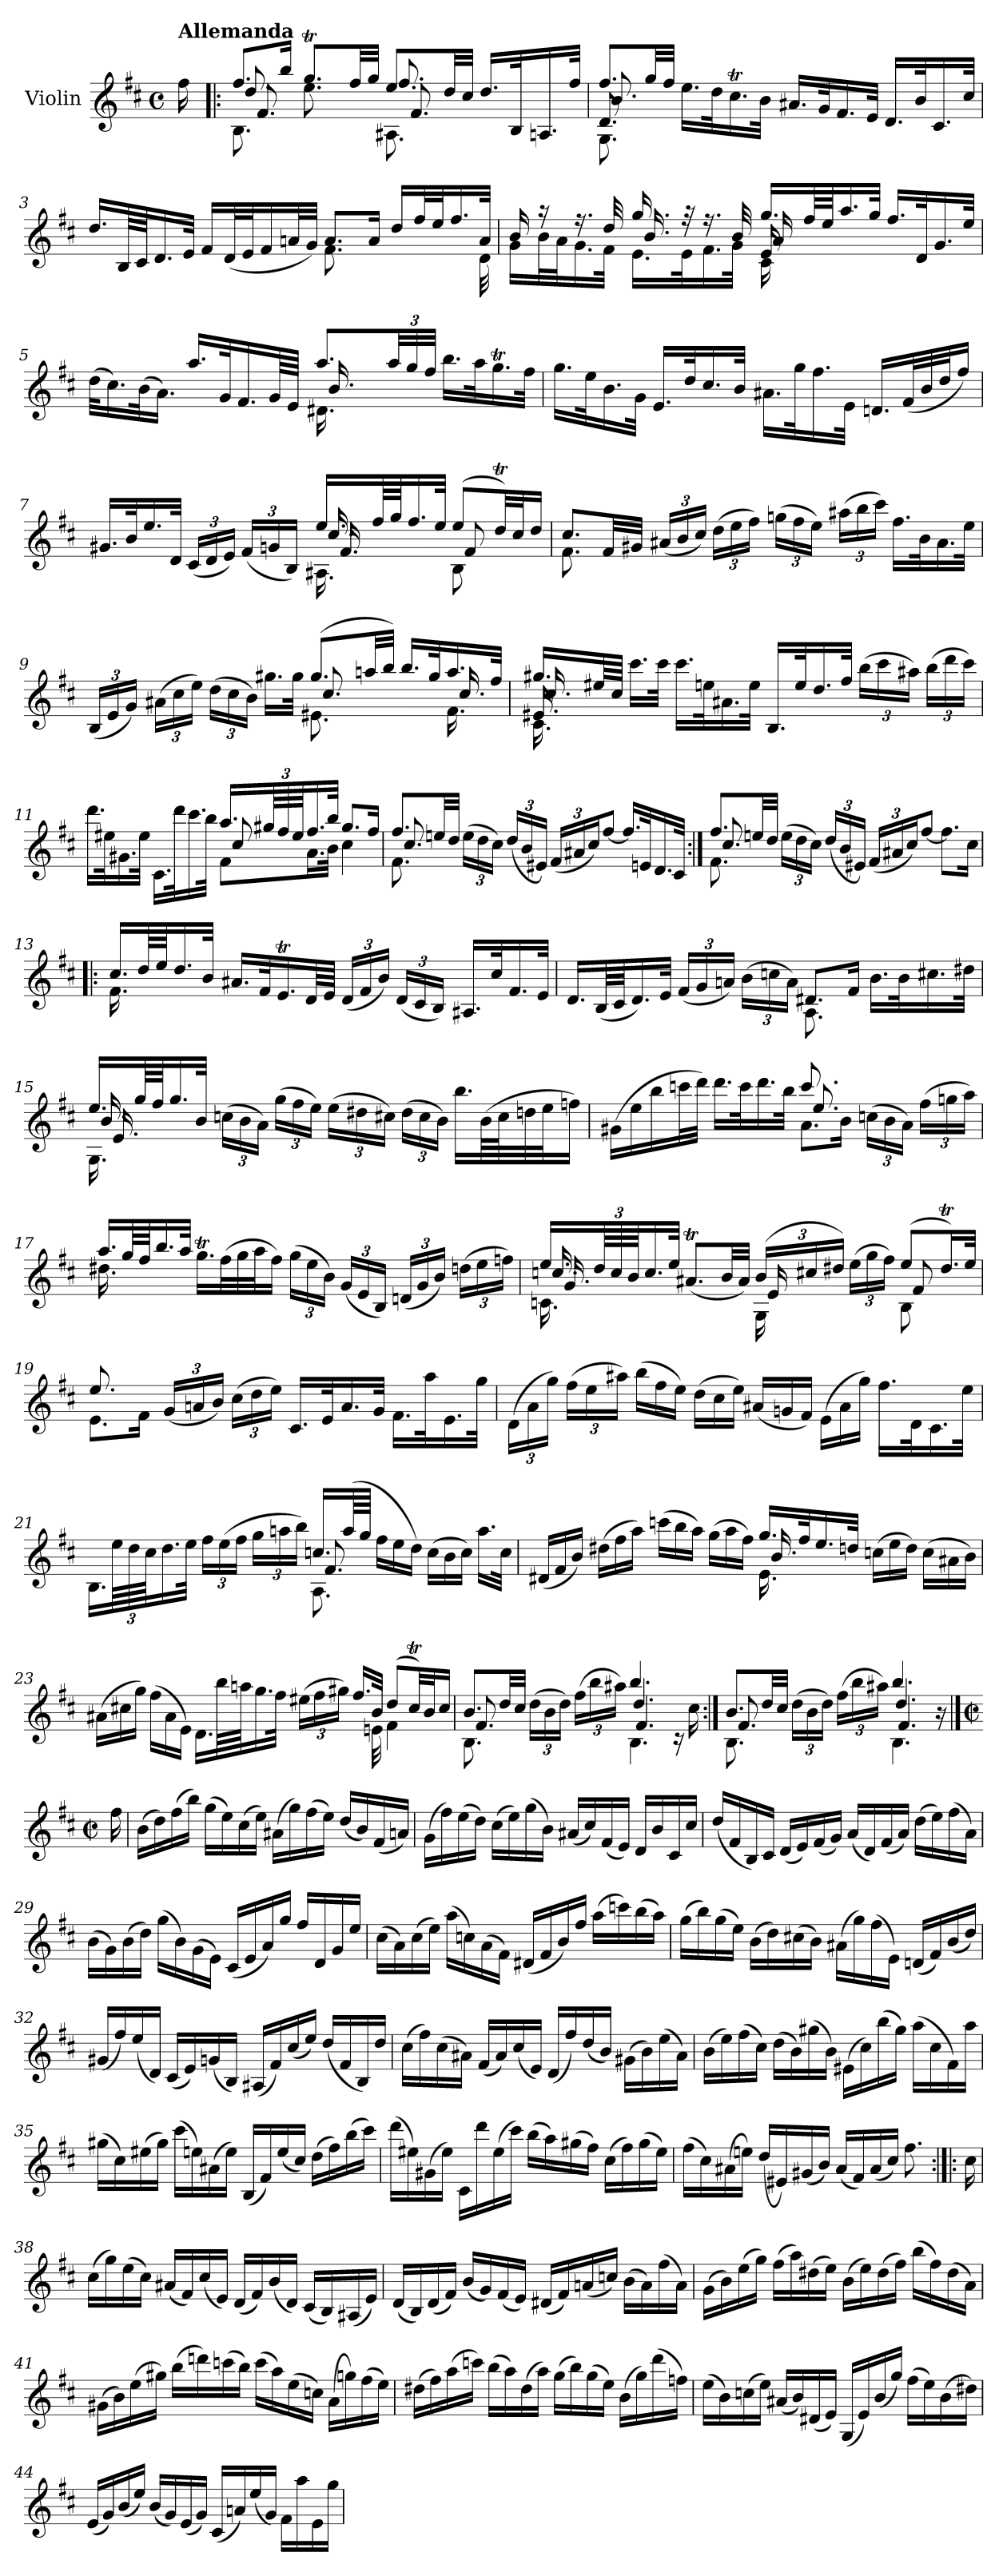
**kern
*part1
*staff1
*I"Violin
*I'Vln.
*clefG2
*k[f#c#]
*M4/4
*met(c)
=
!LO:TX:a:B:t=Allemanda
16ff#\
=1!|:
*^
*	*^
*	*	*^
8.ff#/L	8.B\	8.dd/	8.f#/
16bb/Jk	16ryy	16ryy	16ryy
8.ggT/L	8.ee\	4ryy	4ryy
32ff#/LL	16ryy	.	.
32gg/JJJ	.	.	.
8.ee/L	8.A#X\	8.ff#/	8.f#/
32dd/LL	16ryy	16ryy	16ryy
32cc#/JJJ	.	.	.
16.dd/LL	4ryy	4ryy	4ryy
32B/K	.	.	.
16.An/	.	.	.
32ff#/JJk	.	.	.
=2	=2	=2	=2
8.ff#/L	8.G\	8.b/	8.d/
32gg/LL	16ryy	16ryy	16ryy
32ff#/JJJ	.	.	.
16.ee\LL	4ryy	4ryy	4ryy
32dd\K	.	.	.
16.cc#t\	.	.	.
32b\JJk	.	.	.
16.a#X/LL	2ryy	2ryy	2ryy
32g/K	.	.	.
16.f#/	.	.	.
32e/JJk	.	.	.
16.d/LL	.	.	.
32b/K	.	.	.
16.c#/	.	.	.
32cc#/JJk	.	.	.
*	*v	*v	*v
=3	=3
16.dd/LL	2ryy
64B/LL	.
64c#/JJ	.
16.d/	.
32e/JJk	.
16f#/LL	.
(32d/L	.
32e/J	.
16f#/	.
32an/L	.
32g/JJJ)	.
8.a/L	8.f#\
16a/Jk	16ryy
16dd/LL	8ryy
32ff#/L	.
32ee/J	.
16.ff#/	16.ryy
32a/JJk	32d\
!!LO:LB:g=z	!!
=4	=4
*^	*^
16b/	16g\LL	4ryy	2ryy
16r	32b\L	.	.
.	32a\J	.	.
16.r	16.g\	.	.
32dd/	32f#\JJk	.	.
16.gg/	16.e\LL	16.b/	.
32r	32e\K	32ryy	.
16.r	16.f#\	8ryy	.
32b/	32g\JJk	.	.
16.gg/LL	16c#\	16a/	16e/
.	16ryy	16ryy	16ryy
64ff#/LL	.	.	.
64ee/JJ	.	.	.
16.aa/	8ryy	8ryy	8ryy
32gg/JJk	.	.	.
16.ff#/LL	4ryy	4ryy	4ryy
32d/K	.	.	.
16.g/	.	.	.
32ee/JJk	.	.	.
*	*	*v	*v
=5	=5	=5
(>32dd\KLL	2ryy	2ryy
16.cc#\)	.	.
(>32b\K	.	.
16.a\JJ)	.	.
16.aa/LL	.	.
32g/K	.	.
16.f#/	.	.
64g/LL	.	.
64e/JJJJ	.	.
8.aa/L	16.d#X\	16.b/
.	32ryy	32ryy
.	8ryy	8ryy
*Xbrackettup	*	*
48aa/LL	.	.
48gg/	.	.
48ff#/JJJ	.	.
16.bb\LL	4ryy	4ryy
32aa\K	.	.
16.ggT\	.	.
32ff#\JJk	.	.
*v	*v	*v
=6
16.gg\LL
32ee\K
16.b\
32g\JJk
16.e/LL
32dd/K
16.cc#/
32b/JJk
16.a#X\LL
32gg\K
16.ff#\
32e\JJk
16.dn/LL
(32f#/L
32b/
32dd/J
16ff#/JJ)
!!LO:LB:g=z
=7
*^
*	*^
*	*	*^
16.g#X/LL	2ryy	2ryy	2ryy
32b/K	.	.	.
16.ee/	.	.	.
32d/JJk	.	.	.
(24c#/LL	.	.	.
24d/	.	.	.
24e/JJ)	.	.	.
(24f#/LL	.	.	.
24gn/	.	.	.
24B/JJ)	.	.	.
16.ee/LL	16.A#X\	16.cc#/	16.f#/
64ff#/LL	32ryy	32ryy	32ryy
64gg/JJ	.	.	.
16.ff#/	8ryy	8ryy	8ryy
32ee/JJk	.	.	.
(8ee/L	8B\	8f#/	8ryy
32ddT/LL)	8ryy	8ryy	8ryy
32cc#/J	.	.	.
16dd/JJ	.	.	.
*	*v	*v	*v
=8	=8
8.cc#/L	8.f#\
32f#/LL	16ryy
32g#X/JJJ	.
(24a#X/LL	4ryy
24b/	.
24cc#/JJ)	.
(>24dd\LL	.
24ee\	.
24ff#\JJ)	.
(>24ggn\LL	2ryy
24ff#\	.
24ee\JJ)	.
(>24aa#X\LL	.
24bb\	.
24ccc#\JJ)	.
16.ff#\LL	.
32b\K	.
16.a#\	.
32ee\JJk	.
!!LO:LB:g=z	!!
=9	=9
*	*^
(24B/LL	2ryy	2ryy
24e/	.	.
24g/JJ)	.	.
(>24a#X\LL	.	.
24cc#\	.	.
24ee\JJ)	.	.
(>24dd\LL	.	.
24cc#\	.	.
24b\JJ)	.	.
16.gg#X\LL	.	.
32gg#\JJk	.	.
(8.gg#/L	8.e#X\	8.cc#/
32aan/LL	16ryy	16ryy
32bb/JJJ)	.	.
16.bb/LL	8ryy	8ryy
32gg#/K	.	.
16.aa/	16.f#\	16.cc#/
32ff#/JJk	32ryy	32ryy
=10	=10	=10
*	*	*^
16.gg#X/LL	16.cc#/	16.e#X/	16.c#\
64ee#X/LL	32ryy	32ryy	32ryy
64cc#/JJJJ	.	.	.
16.ccc#\LL	8ryy	8ryy	8ryy
32ccc#\JJk	.	.	.
16.ccc#\LL	4ryy	4ryy	4ryy
32een\K	.	.	.
16.a#X\	.	.	.
32ee\JJk	.	.	.
16.B/LL	2ryy	2ryy	2ryy
32ee/K	.	.	.
16.dd/	.	.	.
32ff#/JJk	.	.	.
(>24bb\LL	.	.	.
24ccc#\	.	.	.
24aa#X\JJ)	.	.	.
(>24bb\LL	.	.	.
24ddd\	.	.	.
24ccc#\JJ)	.	.	.
*	*	*v	*v
!!LO:LB:g=z
=11	=11	=11
16.ddd\LL	2ryy	2ryy
32ee#X\K	.	.
16.g#X\	.	.
32ee#\JJk	.	.
16.c#\LL	.	.
32ddd\K	.	.
16.ccc#\	.	.
32bb\JJk	.	.
16.aa/LL	8f#\L	8cc#/
96gg#X/LL	.	.
96ff#/	.	.
96ee#/JJ	.	.
16.ff#/	16.a\L	8ryy
32bb/JJk	32b\JJk	.
8.gg#/L	4cc#\	4ryy
16ff#/Jk	.	.
=12	=12	=12
8.ff#/L	8.f#\	8.cc#/
32een/LL	16ryy	16ryy
32dd/JJJ	.	.
(>24ee\LL	4ryy	4ryy
24dd\	.	.
24cc#\JJ)	.	.
(24dd/LL	.	.
24b/	.	.
24e#X/JJ)	.	.
(24f#/LL	2ryy	2ryy
24a#X/	.	.
24cc#/J)	.	.
[8ff#/J	.	.
16.ff#/LL]	.	.
32en/K	.	.
16.d/	.	.
32c#/JJk	.	.
=12X1:|!	=12X1:|!	=12X1:|!
8.ff#/L	8.f#\	8.cc#/
32een/LL	16ryy	16ryy
32dd/JJJ	.	.
(>24ee\LL	4ryy	4ryy
24dd\	.	.
24cc#\JJ)	.	.
(24dd/LL	.	.
24b/	.	.
24e#X/JJ)	.	.
(24f#/LL	2ryy	2ryy
24a#X/	.	.
24cc#/J)	.	.
[8ff#/J	.	.
8.ff#\L]	.	.
16cc#\Jk	.	.
*	*v	*v
!!LO:LB:g=z
=13!|:	=13!|:
16.cc#/LL	16.f#\
64dd/LL	32ryy
64ee/JJ	.
16.dd/	8ryy
32b/JJk	.
16.a#X/LL	4ryy
32f#/K	.
16.eT/	.
64d/LL	.
64e/JJJJ	.
(24d/LL	2ryy
24f#/	.
24b/JJ)	.
(24d/LL	.
24c#/	.
24B/JJ)	.
16.A#X/LL	.
32cc#/K	.
16.f#/	.
32e/JJk	.
=14	=14
16.d/LL	2ryy
(64B/LL	.
64c#/JJ	.
16.d/)	.
32e/JJk	.
(24f#/LL	.
24g/	.
24an/JJ)	.
(>24b\LL	.
24ccn\	.
24a\JJ)	.
8.d#X/L	8.A\
16f#/Jk	16ryy
16.b\LL	4ryy
32b\K	.
16.cc#X\	.
32dd#X\JJk	.
!!LO:LB:g=z	!!
=15	=15
*^	*^
16.ee/LL	16.G\	16.b/	16.e/
64gg/LL	32ryy	32ryy	32ryy
64ff#/JJ	.	.	.
16.gg/	8ryy	8ryy	8ryy
32b/JJk	.	.	.
(>24ccn\LL	4ryy	4ryy	4ryy
24b\	.	.	.
24a\JJ)	.	.	.
(>24gg\LL	.	.	.
24ff#\	.	.	.
24ee\JJ)	.	.	.
(>24ee\LL	2ryy	2ryy	2ryy
24dd#X\	.	.	.
24cc#X\JJ)	.	.	.
(>24dd#\LL	.	.	.
24cc#\	.	.	.
24b\JJ)	.	.	.
16.bb\LL	.	.	.
(>64b\LL	.	.	.
64cc#\J	.	.	.
32ddn\	.	.	.
32ee\J	.	.	.
16ffn\JJ)	.	.	.
*	*	*v	*v
=16	=16	=16
2ryy	(>16g#X\LL	2ryy
.	16ee\	.
.	16bb\	.
.	32cccn\L	.
.	32ddd\JJJ)	.
.	16.ddd\LL	.
.	32ccc\K	.
.	16.ddd\	.
.	32bb\JJk	.
8.ccc/	8.a\L	8.ee/
16ryy	16b\Jk	16ryy
4ryy	(>24ccn\LL	4ryy
.	24b\	.
.	24a\JJ)	.
.	(>24ff#\LL	.
.	24ggn\	.
.	24aa\JJ)	.
*	*v	*v
!!LO:LB:g=z
=17	=17
16.aa/LL	16.dd#X\
64gg/LL	32ryy
64ff#/JJ	.
16.bb/	8ryy
32aa/JJk	.
16.ggT\LL	4ryy
(>32ff#\L	.
32gg\	.
32aa\J	.
16ff#\JJ)	.
(>24gg\LL	2ryy
24ee\	.
24b\JJ)	.
(24g/LL	.
24e/	.
24B/JJ)	.
(24dn/LL	.
24g/	.
24b/JJ)	.
(>24ddn\LL	.
24ee\	.
24ffn\JJ)	.
=18	=18
*^	*^
16.ee/LL	16.cn\	16.ccn/	16.g/
96dd/LL	32ryy	32ryy	32ryy
96cc/	.	.	.
96b/JJ	.	.	.
16.cc/	8ryy	8ryy	8ryy
32ee/JJk	.	.	.
(8.a#Xt/L	4ryy	4ryy	4ryy
32b/LL	.	.	.
32a#/JJJ)	.	.	.
(24b/LL	16G\	16e/	2ryy
24cc#X/	.	.	.
.	16ryy	16ryy	.
24dd#X/JJ)	.	.	.
(>24ee\LL	8ryy	8ryy	.
24gg\	.	.	.
24ff#\JJ)	.	.	.
(8ee/L	8B\	8f#/	.
16.dd#t/L)	8ryy	8ryy	.
32ee/JJk	.	.	.
*	*v	*v	*v
!!LO:LB:g=z
=19	=19
8.ee/	8.e\L
16ryy	16f#\Jk
4ryy	(24g/LL
.	24an/
.	24b/JJ)
.	(>24cc#\LL
.	24dd\
.	24ee\JJ)
2ryy	16.c#/LL
.	32e/K
.	16.a/
.	32g/JJk
.	16.f#\LL
.	32aa\K
.	16.e\
.	32gg\JJk
*v	*v
=20
(24d\LL
24a\
24gg\JJ)
(24ff#\LL
24ee\
24aa#X\JJ)
*Xtuplet
(24bb\LL
24ff#\
24ee\JJ)
(24dd\LL
24cc#\
24ee\JJ)
(24a#X/LL
24gn/
24f#/JJ)
(24e\LL
24a#\
24gg\JJ)
16.ff#\LL
32d\K
16.c#\
32ee\JJk
!!LO:LB:g=z
=21
*^
*	*^
2ryy	16.B\LL	2ryy
*	*tuplet	*
.	96ee\LL	.
.	96dd\	.
.	96cc#\JJ	.
.	16.dd\	.
.	32ee\JJk	.
.	24ff#\LL	.
.	(>24ee\	.
.	24ff#\JJ	.
.	24gg\LL	.
.	24aan\	.
.	24bb\JJ)	.
16.ccn/LL	8.A\	8.f#/
(64aa/LL	.	.
64gg/JJJJ	.	.
24ff#\LL	.	.
24ee\	.	.
.	16ryy	16ryy
24dd\JJ)	.	.
(>24cc\LL	4ryy	4ryy
24b\	.	.
24cc\JJ)	.	.
16.aa\LL	.	.
32cc\JJk	.	.
=22	=22	=22
*Xtuplet	*	*
(24d#X/LL	2ryy	2ryy
24f#/	.	.
24b/JJ)	.	.
(>24dd#X\LL	.	.
24ff#\	.	.
24aa\JJ)	.	.
(>24cccn\LL	.	.
24bb\	.	.
24aa\JJ)	.	.
(>24gg\LL	.	.
24aa\	.	.
24ff#\JJ)	.	.
16.gg/LL	16.e\	16.b/
32ff#/K	32ryy	32ryy
16.ee/	8ryy	8ryy
32ddn/JJk	.	.
4ryy	(>24ccn\LL	4ryy
.	24ee\	.
.	24dd\JJ)	.
.	(>24cc\LL	.
.	24a#X\	.
.	24b\JJ)	.
*	*v	*v
!!LO:LB:g=z
=23	=23
(>24a#X\LL	2ryy
24cc#X\	.
24gg\JJ)	.
(>24ff#\LL	.
24a#\	.
24e\JJ)	.
16.d\LL	.
64bb\LL	.
64aan\JJ	.
16.gg\	.
32ff#\JJk	.
*tuplet	*
(>24ee#X\LL	8ryy
24ff#\	.
24gg#X\JJ)	.
16.ff#/LL	16.ryy
32b/JJk	32en\
(8dd/L	4f#\
32cc#t/LL)	.
32b/J	.
16cc#/JJ	.
=24	=24
*^	*^
8.b/L	8.B\	8.f#/	2ryy
32dd/LL	16ryy	16ryy	.
32cc#/JJJ	.	.	.
(>24dd\LL	4ryy	4ryy	.
24b\	.	.	.
24dd\JJ)	.	.	.
(>24ff#\LL	.	.	.
24bb\	.	.	.
24aa#X\JJ)	.	.	.
4.bb/	4.B\	4.dd/	4.f#/
16rc	8ryy	8ryy	8ryy
16cc#\	.	.	.
=25:|!	=25:|!	=25:|!	=25:|!
8.b/L	8.B\	8.f#/	2ryy
32dd/LL	16ryy	16ryy	.
32cc#/JJJ	.	.	.
(>24dd\LL	4ryy	4ryy	.
24b\	.	.	.
24dd\JJ)	.	.	.
(>24ff#\LL	.	.	.
24bb\	.	.	.
24aa#X\JJ)	.	.	.
4.bb/	4.B\	4.dd/	4.f#/
16r	16ryy	16ryy	16ryy
*v	*v	*v	*v
!!LO:PB:g=z
==25X2
*M2/2
*met(c|)
*^
*	*^
*	*	*^
!LO:TX:a:B:t=Double	!	!	!
*v	*v	*v	*v
16ff#\
=26
(16b\LL
16dd\)
(16ff#\
16bb\JJ)
(16gg\LL
16ee\)
(16cc#\
16ee\JJ)
(16a#X\LL
16gg\)
(16ff#\
16ee\JJ)
(16dd/LL
16b/)
(16f#/
16an/JJ)
=27
(16g\LL
16ff#\)
(16ee\
16dd\JJ)
(16cc#\LL
16ee\)
(16gg\
16b\JJ)
(16a#X/LL
16cc#/)
(16f#/
16e/JJ)
16d/LL
16b/
16c#/
16cc#/JJ
=28
(16dd/LL
16f#/
16B/)
16c#/JJ
(16d/LL
16e/)
(16f#/
16g/JJ)
(16a/LL
16d/)
(16f#/
16a/JJ)
(16dd\LL
16ee\)
(16ff#\
16a\JJ)
!!LO:LB:g=z
=29
(16b\LL
16g\)
(16b\
16dd\JJ)
(16gg\LL
16b\)
(16g\
16e\JJ)
(16c#/LL
16e/
16a/)
16gg/JJ
16ff#/LL
16d/
16g/
16ee/JJ
=30
(16cc#\LL
16a\)
(16cc#\
16ee\JJ)
(16aa\LL
16ccn\)
(16a\
16f#\JJ)
(16d#X/LL
16f#/
16b/)
16ff#/JJ
(16aa\LL
16cccn\)
(16bb\
16aa\JJ)
=31
(16gg\LL
16bb\)
(16gg\
16ee\JJ)
(16b\LL
16dd\)
(16cc#X\
16b\JJ)
(16a#X\LL
16gg\)
(16ff#\
16e\JJ)
(16dn/LL
16f#/)
(16b/
16dd/JJ)
!!LO:LB:g=z
=32
(16g#X/LL
16ff#/)
(16ee/
16d/JJ)
(16c#/LL
16e/)
(16gn/
16B/JJ)
(16A#X/LL
16f#/)
(16cc#/
16ee/JJ)
(16dd/LL
16f#/
16B/)
16dd/JJ
=33
(16cc#\LL
16ff#\)
(16cc#\
16a#X\JJ)
(16f#/LL
16a#/)
(16cc#/
16e/JJ)
(16d/LL
16ff#/)
(16dd/
16b/JJ)
(16g#X\LL
16b\)
(16ee\
16a#\JJ)
=34
(16b\LL
16ee\)
(16ff#\
16cc#\JJ)
(16dd\LL
16b\)
(16gg#X\
16b\JJ)
(16e#X\LL
16cc#\)
(16bb\
16gg#\JJ)
(16aa\LL
16cc#\
16f#\)
16aa\JJ
!!LO:LB:g=z
=35
(16gg#X\LL
16cc#\)
(16ee#X\
16gg#\JJ)
(16ccc#\LL
16een\)
(16a#X\
16ee\JJ)
(16B/LL
16f#/)
(16ee/
16cc#/JJ)
(16dd\LL
16ff#\)
(16bb\
16ccc#\JJ)
=36
(16ddd\LL
16ee#X\)
(16g#X\
16ee#\JJ)
16c#\LL
16ddd\
(16ee#\
16ccc#\JJ)
(16bb\LL
16aa\)
(16gg#X\
16ff#\JJ)
(16cc#\LL
16ff#\)
(16gg#\
16ee#\JJ)
=37
(16ff#\LL
16cc#\)
(16a#X\
16een\JJ)
(16dd/LL
16e#X/)
(16g#X/
16b/JJ)
(16a#/LL
16f#/)
(16a#/
16cc#/JJ)
8.ff#\
!!LO:LB:g=z
=37X3:|!|:
16cc#\
=38
(16cc#\LL
16gg\)
(16ee\
16cc#\JJ)
(16a#X/LL
16f#/)
(16cc#/
16e/JJ)
(16d/LL
16f#/)
(16b/
16d/JJ)
(16c#/LL
16B/)
(16A#X/
16e/JJ)
=39
(16d/LL
16B/)
(16d/
16f#/JJ)
(16b/LL
16g/)
(16f#/
16e/JJ)
(16d#X/LL
16f#/)
(16an/
16ccn/JJ)
(16b\LL
16a\)
(16ff#\
16a\JJ)
=40
(16g\LL
16b\)
(16ee\
16gg\JJ)
(16ff#\LL
16aa\)
(16dd#X\
16ee\JJ)
(16b\LL
16ee\)
(16dd#\
16ff#\JJ)
(16bb\LL
16ff#\)
(16dd#\
16a\JJ)
!!LO:LB:g=z
=41
(16g#X\LL
16b\)
(16ee\
16gg#X\JJ)
(16bb\LL
16dddn\)
(16cccn\
16bb\JJ)
(16ccc\LL
16aa\)
(16ee\
16ccn\JJ)
(16a\LL
16ggn\)
(16ff#\
16ee\JJ)
=42
(16dd#X\LL
16ff#\)
(16aa\
16cccn\JJ)
(16bb\LL
16aa\)
(16dd#\
16aa\JJ)
(16gg\LL
16bb\)
(16gg\
16ee\JJ)
(16b\LL
16gg\)
(16ddd\
16ffn\JJ)
=43
(16ee\LL
16b\)
(16ccn\
16ee\JJ)
(16a#X/LL
16b/)
(16d#X/
16e/JJ)
(16G/LL
16e/)
(16b/
16gg/JJ)
(16ff#\LL
16ee\)
(16b\
16dd#X\JJ)
!!LO:LB:g=z
=44
(16e/LL
16g/)
(16b/
16ee/JJ)
(16b/LL
16g/)
(16e/
16g/JJ)
(16c#/LL
16an/)
(16ee/
16g/JJ)
16f#\LL
16aa\
16e\
16gg\JJ
=
*-
